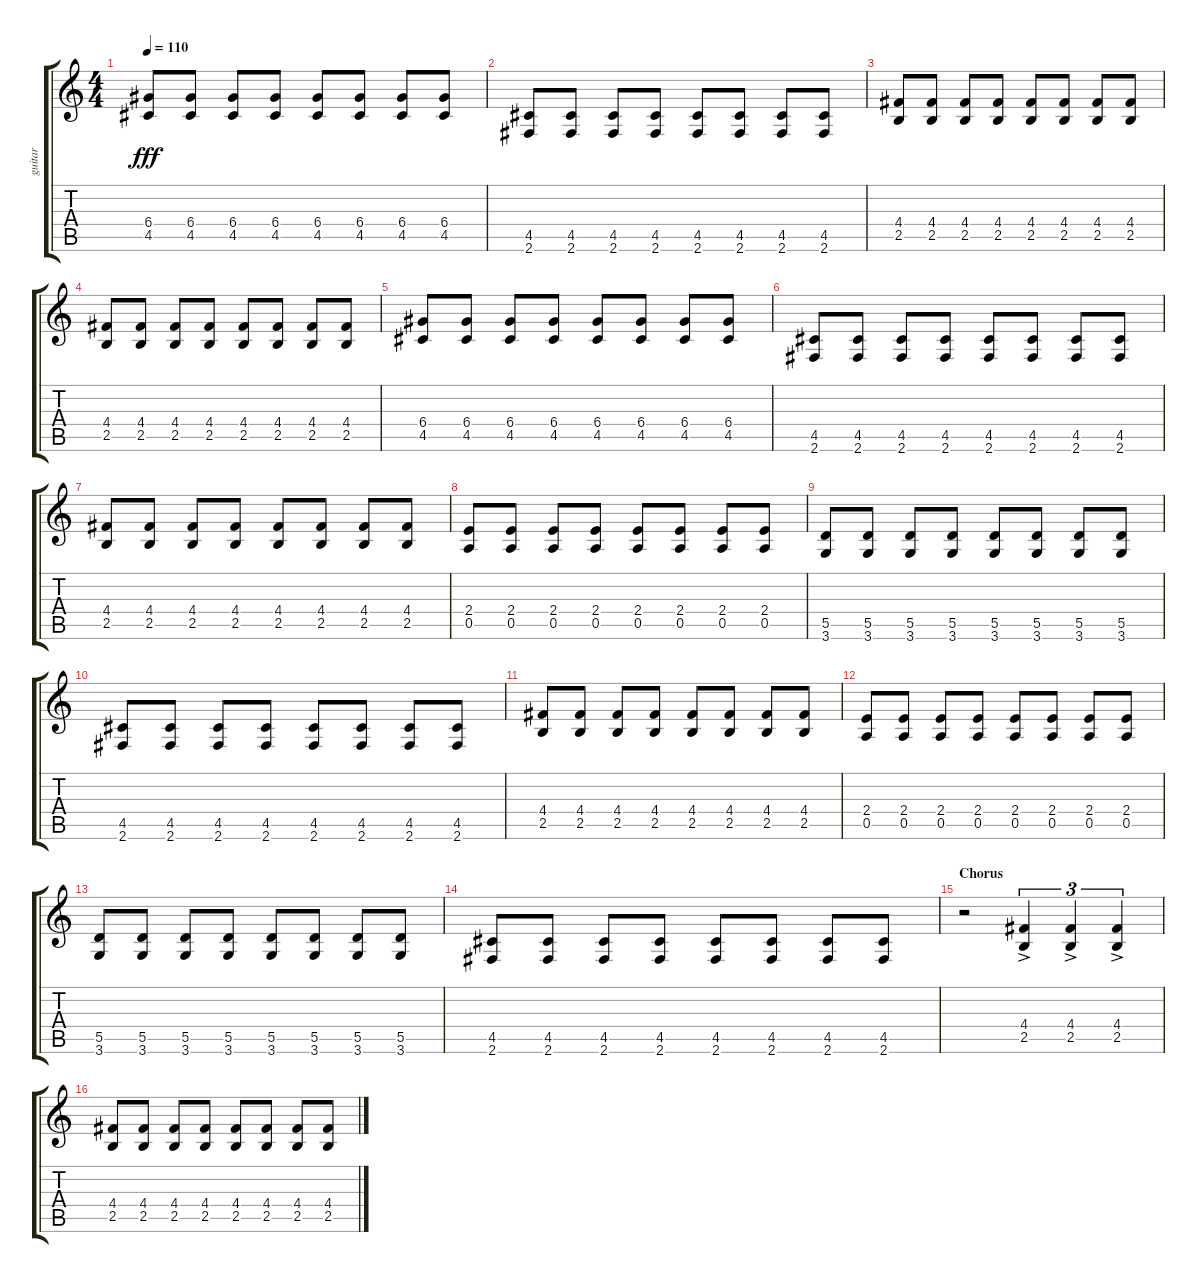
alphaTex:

\track ("guitar" "guitar") {instrument distortionguitar}
\staff {score tabs}
\tuning (E4 B3 G3 D3 A2 E2) {hide}
\ts (4 4)
\tempo 110
\clef g2
\ks c
(6.4 4.5).8{dy fff instrument electricguitarmuted} (6.4 4.5).8 (6.4 4.5).8 (6.4 4.5).8 (6.4 4.5).8 (6.4 4.5).8 (6.4 4.5).8 (6.4 4.5).8 |
(4.5 2.6).8{instrument electricguitarmuted} (4.5 2.6).8 (4.5 2.6).8 (4.5 2.6).8 (4.5 2.6).8 (4.5 2.6).8 (4.5 2.6).8 (4.5 2.6).8 |
(4.4 2.5).8{instrument electricguitarmuted} (4.4 2.5).8 (4.4 2.5).8 (4.4 2.5).8 (4.4 2.5).8 (4.4 2.5).8 (4.4 2.5).8 (4.4 2.5).8 |
(4.4 2.5).8{instrument electricguitarmuted} (4.4 2.5).8 (4.4 2.5).8 (4.4 2.5).8 (4.4 2.5).8 (4.4 2.5).8 (4.4 2.5).8 (4.4 2.5).8 |
(6.4 4.5).8{instrument electricguitarmuted} (6.4 4.5).8 (6.4 4.5).8 (6.4 4.5).8 (6.4 4.5).8 (6.4 4.5).8 (6.4 4.5).8 (6.4 4.5).8 |
(4.5 2.6).8{instrument electricguitarmuted} (4.5 2.6).8 (4.5 2.6).8 (4.5 2.6).8 (4.5 2.6).8 (4.5 2.6).8 (4.5 2.6).8 (4.5 2.6).8 |
(4.4 2.5).8{instrument electricguitarmuted} (4.4 2.5).8 (4.4 2.5).8 (4.4 2.5).8 (4.4 2.5).8 (4.4 2.5).8 (4.4 2.5).8 (4.4 2.5).8 |
(2.4 0.5).8{instrument electricguitarmuted} (2.4 0.5).8 (2.4 0.5).8 (2.4 0.5).8 (2.4 0.5).8 (2.4 0.5).8 (2.4 0.5).8 (2.4 0.5).8 |
(5.5 3.6).8{instrument electricguitarmuted} (5.5 3.6).8 (5.5 3.6).8 (5.5 3.6).8 (5.5 3.6).8 (5.5 3.6).8 (5.5 3.6).8 (5.5 3.6).8 |
(4.5 2.6).8{instrument electricguitarmuted} (4.5 2.6).8 (4.5 2.6).8 (4.5 2.6).8 (4.5 2.6).8 (4.5 2.6).8 (4.5 2.6).8 (4.5 2.6).8 |
(4.4 2.5).8{instrument electricguitarmuted} (4.4 2.5).8 (4.4 2.5).8 (4.4 2.5).8 (4.4 2.5).8 (4.4 2.5).8 (4.4 2.5).8 (4.4 2.5).8 |
(2.4 0.5).8{instrument electricguitarmuted} (2.4 0.5).8 (2.4 0.5).8 (2.4 0.5).8 (2.4 0.5).8 (2.4 0.5).8 (2.4 0.5).8 (2.4 0.5).8 |
(5.5 3.6).8{instrument electricguitarmuted} (5.5 3.6).8 (5.5 3.6).8 (5.5 3.6).8 (5.5 3.6).8 (5.5 3.6).8 (5.5 3.6).8 (5.5 3.6).8 |
(4.5 2.6).8{instrument electricguitarmuted} (4.5 2.6).8 (4.5 2.6).8 (4.5 2.6).8 (4.5 2.6).8 (4.5 2.6).8 (4.5 2.6).8 (4.5 2.6).8 |
\section ("" "Chorus")
r.2 (4.4 2.5{ac}).4{tu (3 2) instrument distortionguitar} (4.4 2.5{ac}).4{tu (3 2)} (4.4 2.5{ac}).4{tu (3 2)} |
(4.4 2.5).8{instrument distortionguitar} (4.4 2.5).8 (4.4 2.5).8 (4.4 2.5).8 (4.4 2.5).8 (4.4 2.5).8 (4.4 2.5).8 (4.4 2.5).8
